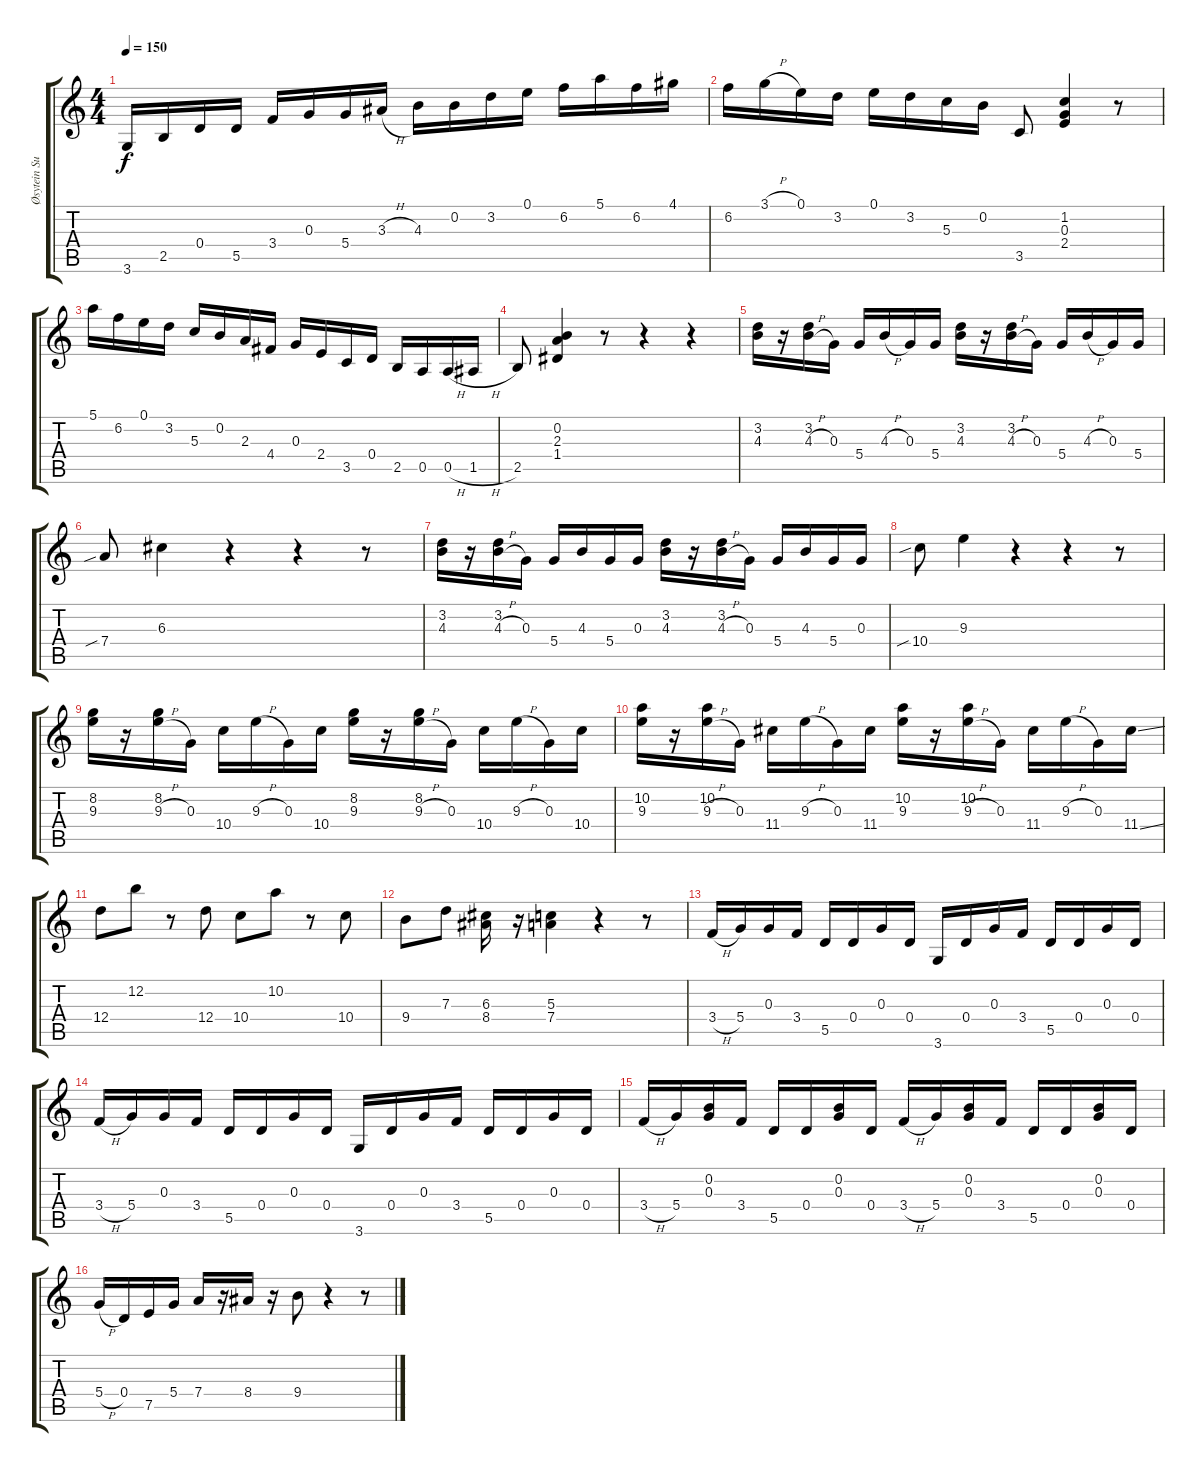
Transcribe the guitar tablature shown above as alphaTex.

\track ("Øsytein Sunde" "Øsytein Su") {instrument acousticguitarnylon}
\staff {score tabs}
\tuning (E4 B3 G3 D3 A2 E2) {hide}
\ts (4 4)
\tempo 150
\clef g2
\ks c
3.6.16{dy f} 2.5.16 0.4.16 5.5.16 3.4.16 0.3.16 5.4.16 3.3{h}.16 4.3.16 0.2.16 3.2.16 0.1.16 6.2.16 5.1.16 6.2.16 4.1.16 |
6.2.16 3.1{h}.16 0.1.16 3.2.16 0.1.16 3.2.16 5.3.16 0.2.16 3.5.8 (1.2 0.3 2.4).4 r.8 |
5.1.16 6.2.16 0.1.16 3.2.16 5.3.16 0.2.16 2.3.16 4.4.16 0.3.16 2.4.16 3.5.16 0.4.16 2.5.16 0.5.16 0.5{h}.16 1.5{h}.16 |
2.5.8 (0.2 2.3 1.4).4 r.8 r.4 r.4 |
(3.2 4.3).16 r.16 (3.2 4.3{h}).16 0.3.16 5.4.16 4.3{h}.16 0.3.16 5.4.16 (3.2 4.3).16 r.16 (3.2 4.3{h}).16 0.3.16 5.4.16 4.3{h}.16 0.3.16 5.4.16 |
7.4{sib}.8 6.3.4 r.4 r.4 r.8 |
(3.2 4.3).16 r.16 (3.2 4.3{h}).16 0.3.16 5.4.16 4.3.16 5.4.16 0.3.16 (3.2 4.3).16 r.16 (3.2 4.3{h}).16 0.3.16 5.4.16 4.3.16 5.4.16 0.3.16 |
10.4{sib}.8 9.3.4 r.4 r.4 r.8 |
(8.2 9.3).16 r.16 (8.2 9.3{h}).16 0.3.16 10.4.16 9.3{h}.16 0.3.16 10.4.16 (8.2 9.3).16 r.16 (8.2 9.3{h}).16 0.3.16 10.4.16 9.3{h}.16 0.3.16 10.4.16 |
(10.2 9.3).16 r.16 (10.2 9.3{h}).16 0.3.16 11.4.16 9.3{h}.16 0.3.16 11.4.16 (10.2 9.3).16 r.16 (10.2 9.3{h}).16 0.3.16 11.4.16 9.3{h}.16 0.3.16 11.4{ss}.16 |
12.4.8 12.2.8 r.8 12.4.8 10.4.8 10.2.8 r.8 10.4.8 |
9.4.8 7.3.8 (6.3 8.4).16 r.16 (5.3 7.4).4 r.4 r.8 |
3.4{h}.16 5.4.16 0.3.16 3.4.16 5.5.16 0.4.16 0.3.16 0.4.16 3.6.16 0.4.16 0.3.16 3.4.16 5.5.16 0.4.16 0.3.16 0.4.16 |
3.4{h}.16 5.4.16 0.3.16 3.4.16 5.5.16 0.4.16 0.3.16 0.4.16 3.6.16 0.4.16 0.3.16 3.4.16 5.5.16 0.4.16 0.3.16 0.4.16 |
3.4{h}.16 5.4.16 (0.2 0.3).16 3.4.16 5.5.16 0.4.16 (0.2 0.3).16 0.4.16 3.4{h}.16 5.4.16 (0.2 0.3).16 3.4.16 5.5.16 0.4.16 (0.2 0.3).16 0.4.16 |
5.4{h}.16 0.4.16 7.5.16 5.4.16 7.4.16 r.16 8.4.16 r.16 9.4.8 r.4 r.8
